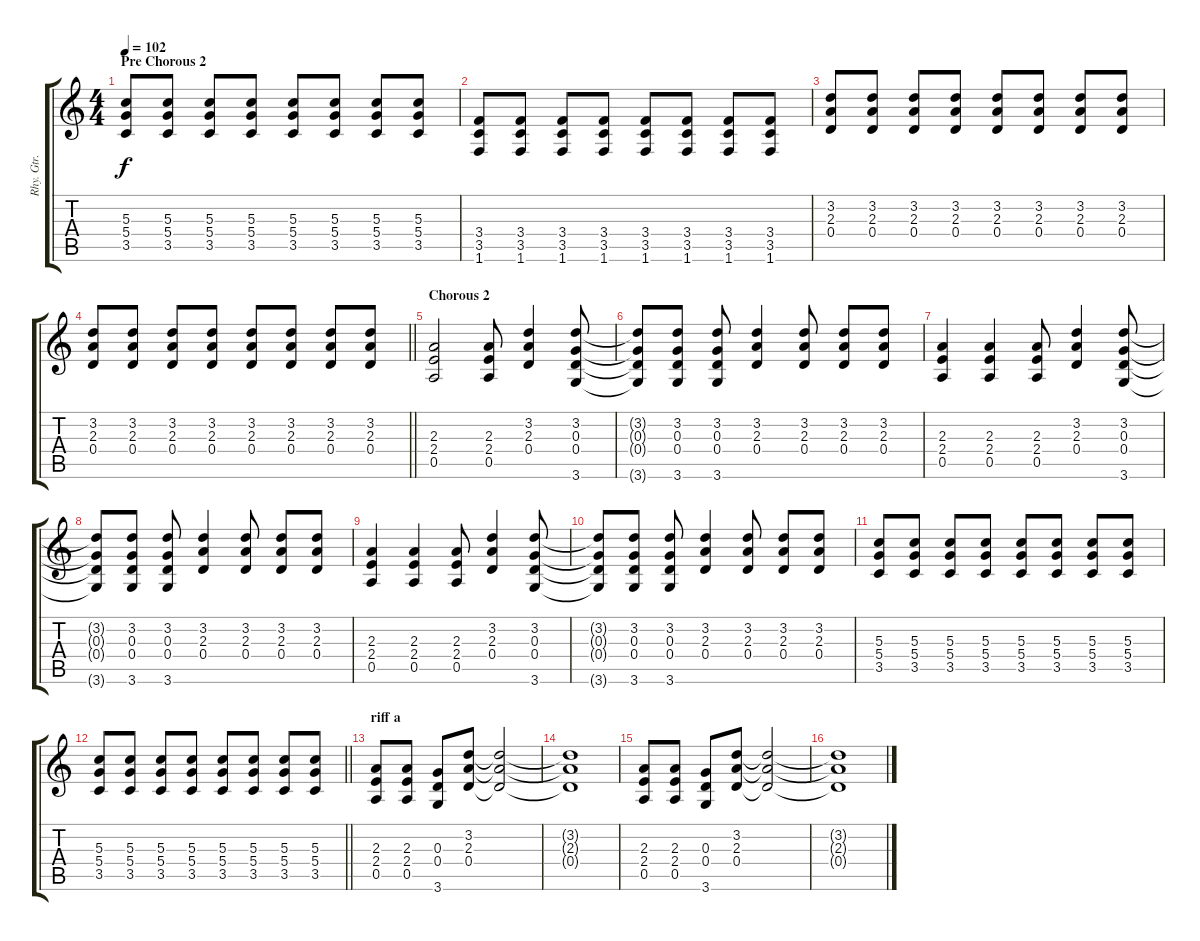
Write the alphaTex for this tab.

\track ("Rhy. Gtr. 1" "Rhy. Gtr. ") {instrument overdrivenguitar}
\staff {score tabs}
\tuning (E4 B3 G3 D3 A2 E2) {hide}
\ts (4 4)
\section ("" "Pre Chorous 2")
\tempo 102
\clef g2
\ks c
(5.3 5.4 3.5).8{dy f} (5.3 5.4 3.5).8 (5.3 5.4 3.5).8 (5.3 5.4 3.5).8 (5.3 5.4 3.5).8 (5.3 5.4 3.5).8 (5.3 5.4 3.5).8 (5.3 5.4 3.5).8 |
(3.4 3.5 1.6).8 (3.4 3.5 1.6).8 (3.4 3.5 1.6).8 (3.4 3.5 1.6).8 (3.4 3.5 1.6).8 (3.4 3.5 1.6).8 (3.4 3.5 1.6).8 (3.4 3.5 1.6).8 |
(3.2 2.3 0.4).8 (3.2 2.3 0.4).8 (3.2 2.3 0.4).8 (3.2 2.3 0.4).8 (3.2 2.3 0.4).8 (3.2 2.3 0.4).8 (3.2 2.3 0.4).8 (3.2 2.3 0.4).8 |
\barLineRight lightlight
(3.2 2.3 0.4).8 (3.2 2.3 0.4).8 (3.2 2.3 0.4).8 (3.2 2.3 0.4).8 (3.2 2.3 0.4).8 (3.2 2.3 0.4).8 (3.2 2.3 0.4).8 (3.2 2.3 0.4).8 |
\section ("" "Chorous 2")
(2.3 2.4 0.5).2 (2.3 2.4 0.5).8 (3.2 2.3 0.4).4 (3.2 0.3 0.4 3.6).8 |
(3.2{t} 0.3{t} 0.4{t} 3.6{t}).8 (3.2 0.3 0.4 3.6).8 (3.2 0.3 0.4 3.6).8 (3.2 2.3 0.4).4 (3.2 2.3 0.4).8 (3.2 2.3 0.4).8 (3.2 2.3 0.4).8 |
(2.3 2.4 0.5).4 (2.3 2.4 0.5).4 (2.3 2.4 0.5).8 (3.2 2.3 0.4).4 (3.2 0.3 0.4 3.6).8 |
(3.2{t} 0.3{t} 0.4{t} 3.6{t}).8 (3.2 0.3 0.4 3.6).8 (3.2 0.3 0.4 3.6).8 (3.2 2.3 0.4).4 (3.2 2.3 0.4).8 (3.2 2.3 0.4).8 (3.2 2.3 0.4).8 |
(2.3 2.4 0.5).4 (2.3 2.4 0.5).4 (2.3 2.4 0.5).8 (3.2 2.3 0.4).4 (3.2 0.3 0.4 3.6).8 |
(3.2{t} 0.3{t} 0.4{t} 3.6{t}).8 (3.2 0.3 0.4 3.6).8 (3.2 0.3 0.4 3.6).8 (3.2 2.3 0.4).4 (3.2 2.3 0.4).8 (3.2 2.3 0.4).8 (3.2 2.3 0.4).8 |
(5.3 5.4 3.5).8 (5.3 5.4 3.5).8 (5.3 5.4 3.5).8 (5.3 5.4 3.5).8 (5.3 5.4 3.5).8 (5.3 5.4 3.5).8 (5.3 5.4 3.5).8 (5.3 5.4 3.5).8 |
\barLineRight lightlight
(5.3 5.4 3.5).8 (5.3 5.4 3.5).8 (5.3 5.4 3.5).8 (5.3 5.4 3.5).8 (5.3 5.4 3.5).8 (5.3 5.4 3.5).8 (5.3 5.4 3.5).8 (5.3 5.4 3.5).8 |
\section ("" "riff a")
(2.3 2.4 0.5).8 (2.3 2.4 0.5).8 (0.3 0.4 3.6).8 (3.2 2.3 0.4).8 (3.2{t} 2.3{t} 0.4{t}).2 |
(3.2{t} 2.3{t} 0.4{t}).1 |
(2.3 2.4 0.5).8 (2.3 2.4 0.5).8 (0.3 0.4 3.6).8 (3.2 2.3 0.4).8 (3.2{t} 2.3{t} 0.4{t}).2 |
(3.2{t} 2.3{t} 0.4{t}).1
